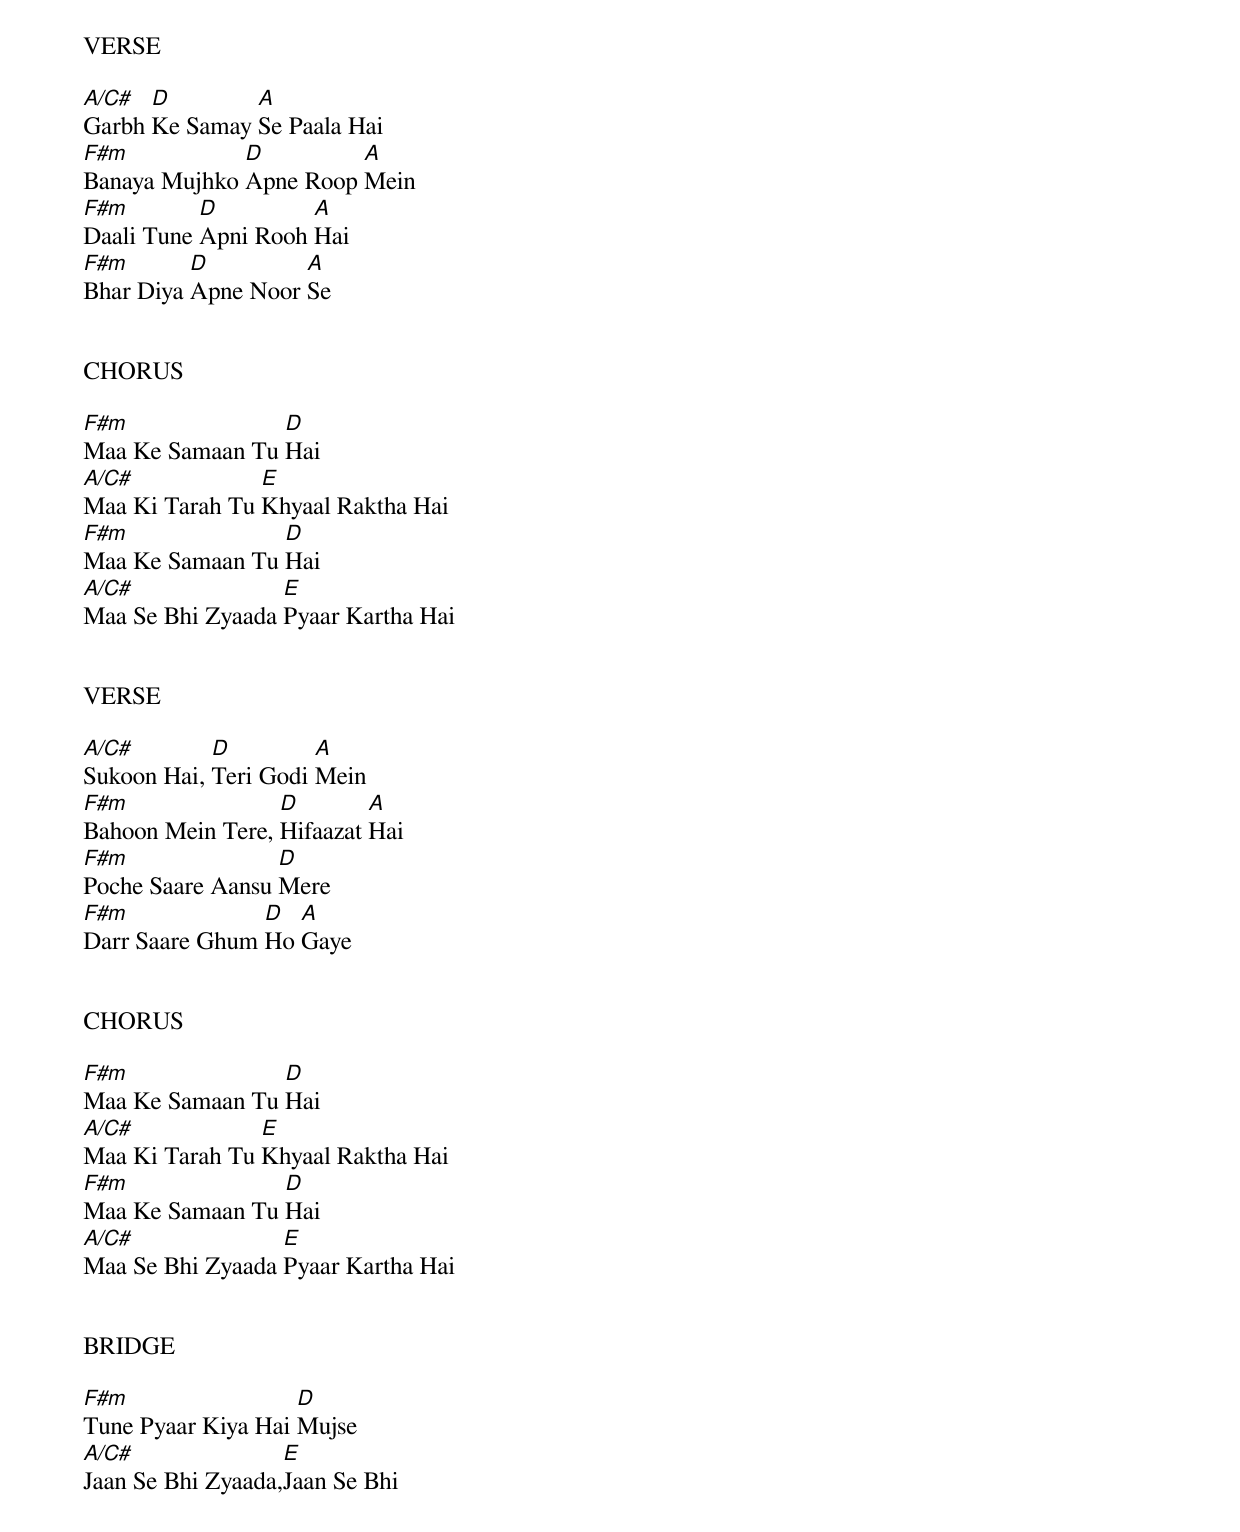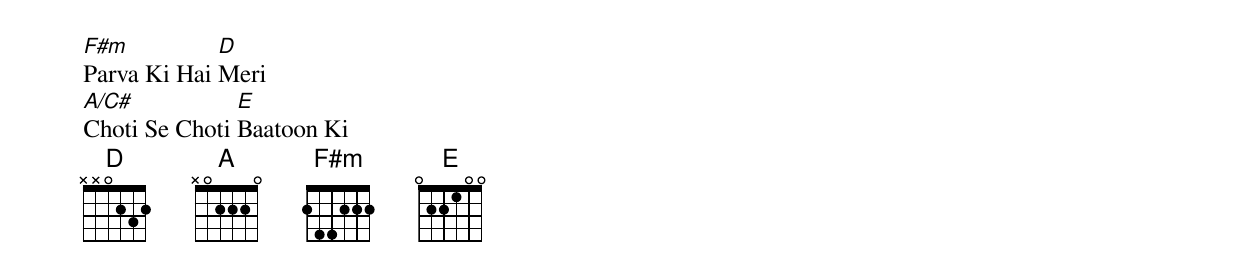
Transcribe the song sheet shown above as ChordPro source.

VERSE

[A/C#]Garbh [D]Ke Samay [A]Se Paala Hai
[F#m]Banaya Mujhko [D]Apne Roop [A]Mein
[F#m]Daali Tune [D]Apni Rooh [A]Hai
[F#m]Bhar Diya [D]Apne Noor [A]Se


CHORUS

[F#m]Maa Ke Samaan Tu [D]Hai
[A/C#]Maa Ki Tarah Tu [E]Khyaal Raktha Hai
[F#m]Maa Ke Samaan Tu [D]Hai
[A/C#]Maa Se Bhi Zyaada [E]Pyaar Kartha Hai


VERSE

[A/C#]Sukoon Hai, [D]Teri Godi [A]Mein
[F#m]Bahoon Mein Tere, [D]Hifaazat [A]Hai
[F#m]Poche Saare Aansu [D]Mere
[F#m]Darr Saare Ghum [D]Ho [A]Gaye


CHORUS

[F#m]Maa Ke Samaan Tu [D]Hai
[A/C#]Maa Ki Tarah Tu [E]Khyaal Raktha Hai
[F#m]Maa Ke Samaan Tu [D]Hai
[A/C#]Maa Se Bhi Zyaada [E]Pyaar Kartha Hai


BRIDGE

[F#m]Tune Pyaar Kiya Hai [D]Mujse
[A/C#]Jaan Se Bhi Zyaada,[E]Jaan Se Bhi
[F#m]Parva Ki Hai [D]Meri
[A/C#]Choti Se Choti [E]Baatoon Ki
